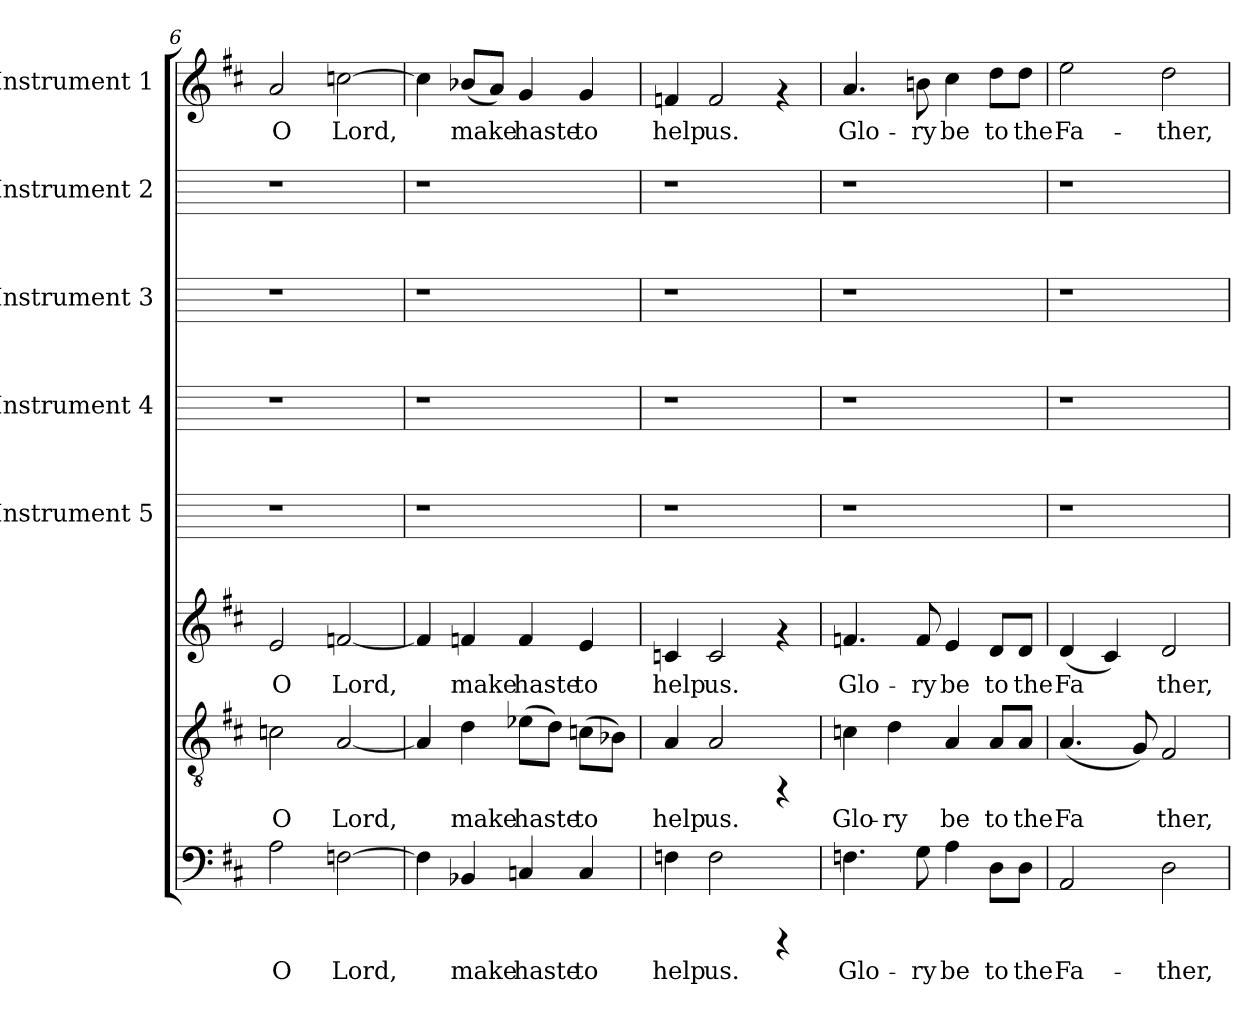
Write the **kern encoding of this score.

**kern	**text	**kern	**text	**kern	**text	**kern	**kern	**kern	**kern	**kern	**text
*part8	*part8	*part7	*part7	*part6	*part6	*part5	*part4	*part3	*part2	*part1	*part1
*staff8	*staff8	*staff7	*staff7	*staff6	*staff6	*staff5	*staff4	*staff3	*staff2	*staff1	*staff1
*	*	*	*	*	*	*I"Instrument 5	*I"Instrument 4	*I"Instrument 3	*I"Instrument 2	*I"Instrument 1	*
!!LO:LB:g=z
*clefF4	*	*clefGv2	*	*clefG2	*	*	*	*	*	*clefG2	*
*	*	*	*	*	*	*	*	*ITrd-3c-5	*ITrd-3c-5	*	*
*k[f#c#]	*	*k[f#c#]	*	*k[f#c#]	*	*k[]	*k[]	*k[b-]	*k[b-]	*k[f#c#]	*
*D:	*	*D:	*	*D:	*	*C:	*C:	*F:	*F:	*D:	*
=6	=6	=6	=6	=6	=6	=6	=6	=6	=6	=6	=6
!	!LO:LY:b:cj	!	!LO:LY:b:cj	!	!LO:LY:b:cj	!	!	!	!	!	!LO:LY:b:rj
2A\	O	2cn\	O	2e/	O	1r	1r	1r	1r	2a/	O
!	!LO:LY:b:cj	!	!LO:LY:b:cj	!	!LO:LY:b:cj	!	!	!	!	!	!LO:LY:b:rj
[>2Fn\	Lord,	[<2A/	Lord,	[<2fn/	Lord,	.	.	.	.	[>2ccn\	Lord,
=7	=7	=7	=7	=7	=7	=7	=7	=7	=7	=7	=7
!	!LO:LY:b:cj	!	!LO:LY:b:cj	!	!LO:LY:b:cj	!	!	!	!	!	!LO:LY:b:rj
4F\]	.	4A/]	.	4f/]	.	1r	1r	1r	1r	4cc\]	.
!	!LO:LY:b:cj	!	!LO:LY:b:cj	!	!LO:LY:b:cj	!	!	!	!	!	!LO:LY:b:rj
4BB-X/	make	4d\	make	4fn/	make	.	.	.	.	(<8b-X/L	make
!	!	!	!	!	!	!	!	!	!	!	!LO:LY:b:rj
.	.	.	.	.	.	.	.	.	.	8a/J)	.
!	!LO:LY:b:cj	!	!LO:LY:b:cj	!	!LO:LY:b:cj	!	!	!	!	!	!LO:LY:b:rj
4Cn/	haste	(>8e-X\L	haste	4f/	haste	.	.	.	.	4g/	haste
!	!	!	!LO:LY:b:cj	!	!	!	!	!	!	!	!
.	.	8d\J)	.	.	.	.	.	.	.	.	.
!	!LO:LY:b:cj	!	!LO:LY:b:cj	!	!LO:LY:b:cj	!	!	!	!	!	!LO:LY:b:rj
4C/	to	(>8cn\L	to	4e/	to	.	.	.	.	4g/	to
!	!	!	!LO:LY:b:cj	!	!	!	!	!	!	!	!
.	.	8B-X\J)	.	.	.	.	.	.	.	.	.
=8	=8	=8	=8	=8	=8	=8	=8	=8	=8	=8	=8
!	!LO:LY:b:cj	!	!LO:LY:b:cj	!	!LO:LY:b:cj	!	!	!	!	!	!LO:LY:b:rj
4Fn\	help	4A/	help	4cn/	help	1r	1r	1r	1r	4fn/	help
!	!LO:LY:b:cj	!	!LO:LY:b:cj	!	!LO:LY:b:cj	!	!	!	!	!	!LO:LY:b:rj
2F\	us.	2A/	us.	2c/	us.	.	.	.	.	2f/	us.
4rCCC	.	4rFF	.	4rf	.	.	.	.	.	4rf	.
!!LO:PB:g=z
=9	=9	=9	=9	=9	=9	=9	=9	=9	=9	=9	=9
!	!LO:LY:b:cj	!	!LO:LY:b:cj	!	!LO:LY:b:cj	!	!	!	!	!	!LO:LY:b:rj
4.Fn\	Glo-	4cn\	Glo-	4.fn/	Glo-	1r	1r	1r	1r	4.a/	Glo-
!	!	!	!LO:LY:b:cj	!	!	!	!	!	!	!	!
.	.	4d\	-ry	.	.	.	.	.	.	.	.
!	!LO:LY:b:cj	!	!	!	!LO:LY:b:cj	!	!	!	!	!	!LO:LY:b:rj
8G\	-ry	.	.	8f/	-ry	.	.	.	.	8bn\	-ry
!	!LO:LY:b:cj	!	!LO:LY:b:cj	!	!LO:LY:b:cj	!	!	!	!	!	!LO:LY:b:rj
4A\	be	4A/	be	4e/	be	.	.	.	.	4cc#\	be
!	!LO:LY:b:cj	!	!LO:LY:b:cj	!	!LO:LY:b:cj	!	!	!	!	!	!LO:LY:b:rj
8D\L	to	8A/L	to	8d/L	to	.	.	.	.	8dd\L	to
!	!LO:LY:b:cj	!	!LO:LY:b:cj	!	!LO:LY:b:cj	!	!	!	!	!	!LO:LY:b:rj
8D\J	the	8A/J	the	8d/J	the	.	.	.	.	8dd\J	the
=10	=10	=10	=10	=10	=10	=10	=10	=10	=10	=10	=10
!	!LO:LY:b:cj	!	!LO:LY:b:cj	!	!LO:LY:b:cj	!	!	!	!	!	!LO:LY:b:rj
2AA/	Fa-	(<4.A/	Fa-	(<4d/	Fa-	1r	1r	1r	1r	2ee\	Fa-
!	!	!	!	!	!LO:LY:b:cj	!	!	!	!	!	!
.	.	.	.	4c#/)	--	.	.	.	.	.	.
!	!	!	!LO:LY:b:cj	!	!	!	!	!	!	!	!
.	.	8G/)	--	.	.	.	.	.	.	.	.
!	!LO:LY:b:cj	!	!LO:LY:b:cj	!	!LO:LY:b:cj	!	!	!	!	!	!LO:LY:b:rj
2D\	-ther,	2F#/	-ther,	2d/	-ther,	.	.	.	.	2dd\	-ther,
=	=	=	=	=	=	=	=	=	=	=	=
*-	*-	*-	*-	*-	*-	*-	*-	*-	*-	*-	*-
